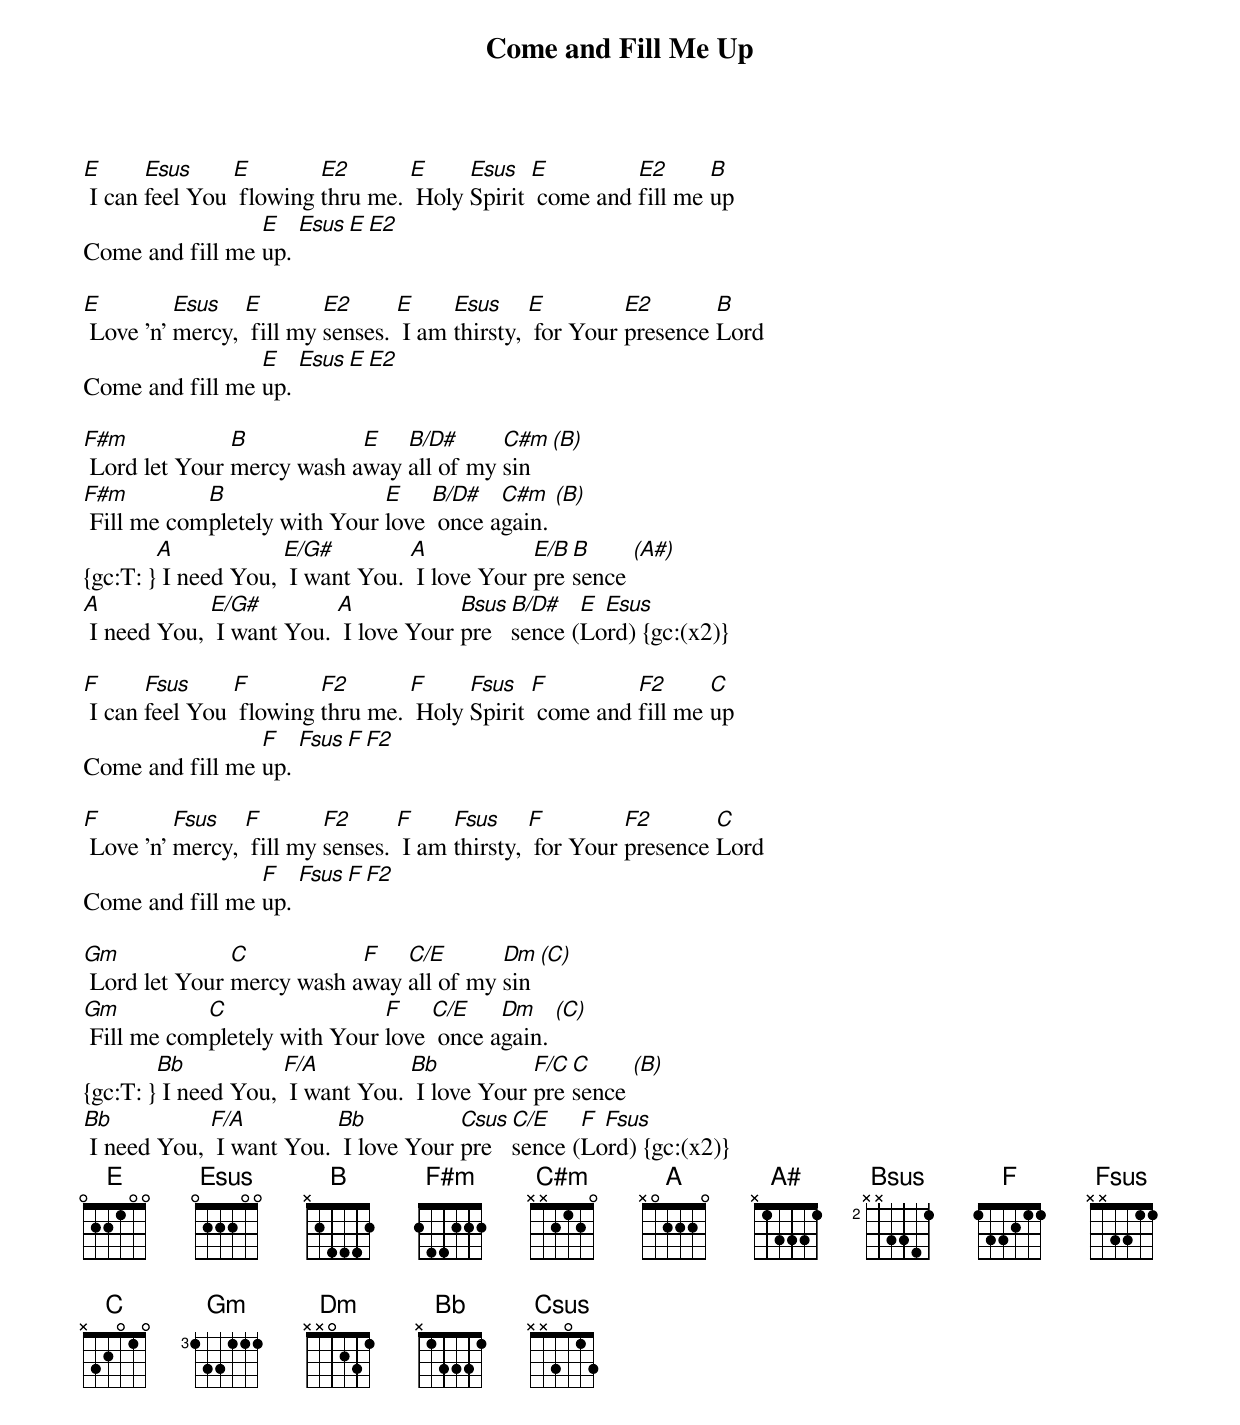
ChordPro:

{title: Come and Fill Me Up}
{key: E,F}
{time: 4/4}
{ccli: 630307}
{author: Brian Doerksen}
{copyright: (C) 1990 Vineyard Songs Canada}

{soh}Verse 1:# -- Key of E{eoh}
[E] I can [Esus]feel You [E] flowing [E2]thru me. [E] Holy [Esus]Spirit [E] come and [E2]fill me [B]up
Come and fill me [E]up. [Esus][E][E2]

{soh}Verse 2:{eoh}
[E] Love 'n' [Esus]mercy, [E] fill my [E2]senses. [E] I am [Esus]thirsty, [E] for Your [E2]presence [B]Lord
Come and fill me [E]up. [Esus][E][E2]

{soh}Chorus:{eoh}
[F#m] Lord let Your [B]mercy wash a[E]way [B/D#]all of my [C#m]sin [(B)]
[F#m] Fill me com[B]pletely with Your [E]love [B/D#] once a[C#m]gain. [(B)]
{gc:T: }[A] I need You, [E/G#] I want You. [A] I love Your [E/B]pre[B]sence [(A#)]
[A] I need You, [E/G#] I want You. [A] I love Your [Bsus]pre[B/D#]sence ([E  Esus]Lord) {gc:(x2)}

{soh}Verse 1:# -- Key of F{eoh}
[F] I can [Fsus]feel You [F] flowing [F2]thru me. [F] Holy [Fsus]Spirit [F] come and [F2]fill me [C]up
Come and fill me [F]up. [Fsus][F][F2]

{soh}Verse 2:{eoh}
[F] Love 'n' [Fsus]mercy, [F] fill my [F2]senses. [F] I am [Fsus]thirsty, [F] for Your [F2]presence [C]Lord
Come and fill me [F]up. [Fsus][F][F2]

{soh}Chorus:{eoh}
[Gm] Lord let Your [C]mercy wash a[F]way [C/E]all of my [Dm]sin [(C)]
[Gm] Fill me com[C]pletely with Your [F]love [C/E] once a[Dm]gain. [(C)]
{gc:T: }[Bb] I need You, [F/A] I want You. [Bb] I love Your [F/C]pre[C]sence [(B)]
[Bb] I need You, [F/A] I want You. [Bb] I love Your [Csus]pre[C/E]sence ([F  Fsus]Lord) {gc:(x2)}
